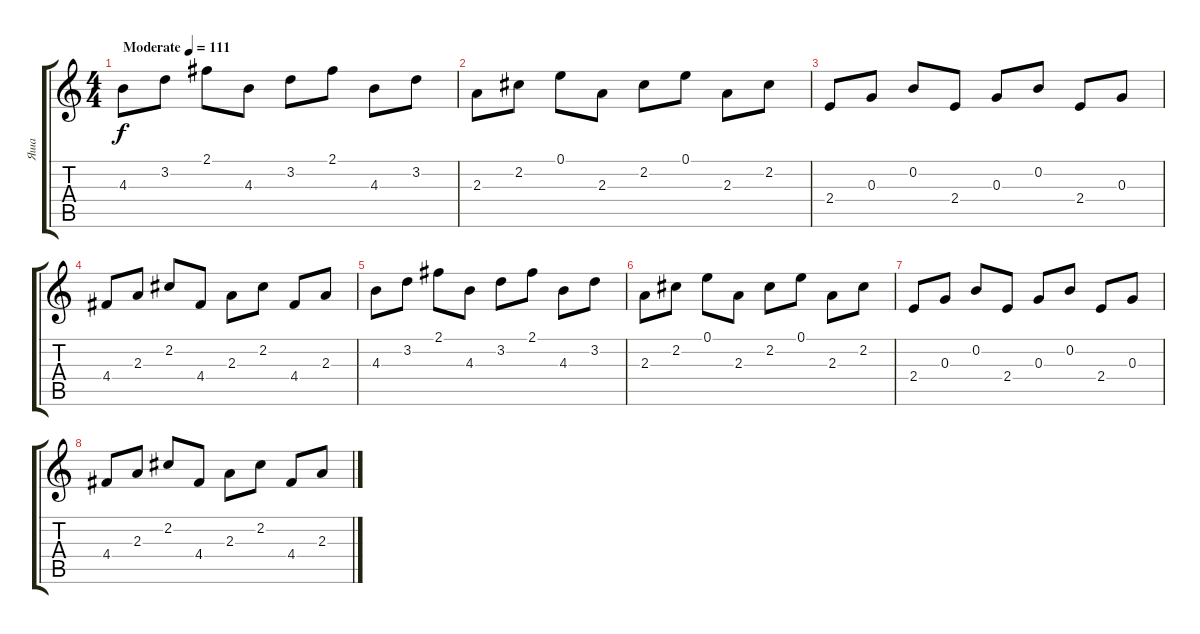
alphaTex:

\track ("Яша" "Яша") {instrument distortionguitar}
\staff {score tabs}
\tuning (E4 B3 G3 D3 A2 E2) {hide}
\ts (4 4)
\tempo (111 "Moderate")
\clef g2
\ks c
4.3.8{dy f instrument electricguitarclean} 3.2.8 2.1.8 4.3.8 3.2.8 2.1.8 4.3.8 3.2.8 |
2.3.8 2.2.8 0.1.8 2.3.8 2.2.8 0.1.8 2.3.8 2.2.8 |
2.4.8 0.3.8 0.2.8 2.4.8 0.3.8 0.2.8 2.4.8 0.3.8 |
4.4.8 2.3.8 2.2.8 4.4.8 2.3.8 2.2.8 4.4.8 2.3.8 |
4.3.8 3.2.8 2.1.8 4.3.8 3.2.8 2.1.8 4.3.8 3.2.8 |
2.3.8 2.2.8 0.1.8 2.3.8 2.2.8 0.1.8 2.3.8 2.2.8 |
2.4.8 0.3.8 0.2.8 2.4.8 0.3.8 0.2.8 2.4.8 0.3.8 |
4.4.8 2.3.8 2.2.8 4.4.8 2.3.8 2.2.8 4.4.8 2.3.8
